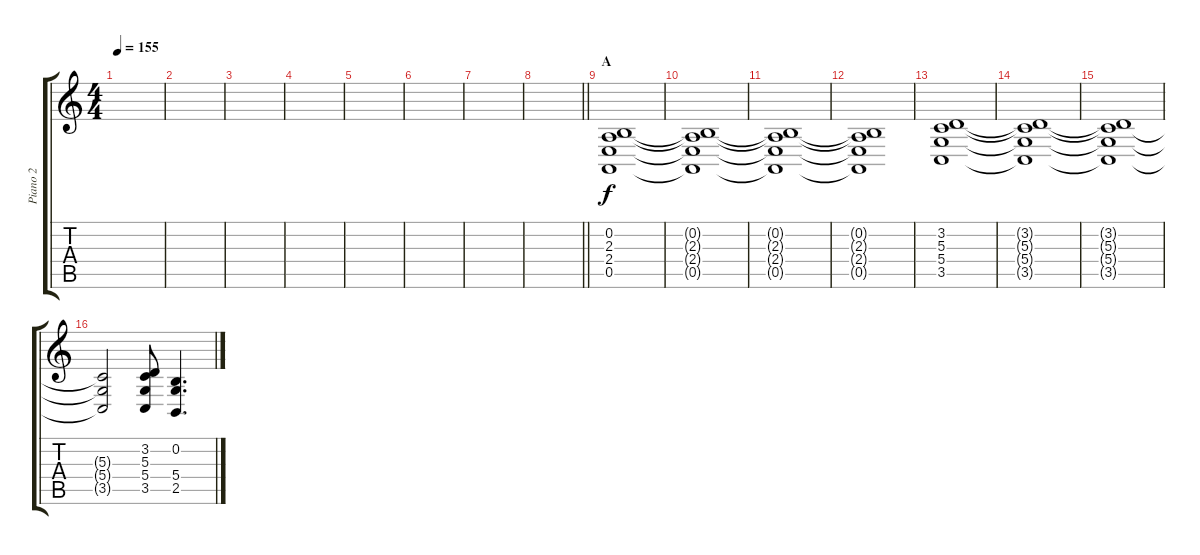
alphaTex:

\track ("Piano 2" "Piano 2") {instrument acousticgrandpiano}
\staff {score tabs}
\tuning (E4 B3 G3 D3 A2 E2) {hide}
\ts (4 4)
\tempo 155
\clef g2
\ks c
|
|
|
|
|
|
|
\barLineRight lightlight
|
\section ("" "A")
(0.2 2.3 2.4 0.5).1 |
(0.2{t} 2.3{t} 2.4{t} 0.5{t}).1 |
(0.2{t} 2.3{t} 2.4{t} 0.5{t}).1 |
(0.2{t} 2.3{t} 2.4{t} 0.5{t}).1 |
(3.2 5.3 5.4 3.5).1 |
(3.2{t} 5.3{t} 5.4{t} 3.5{t}).1 |
(3.2{t} 5.3{t} 5.4{t} 3.5{t}).1 |
(5.3{t} 5.4{t} 3.5{t}).2 (3.2 5.3 5.4 3.5).8 (0.2 5.4 2.5).4{d}
